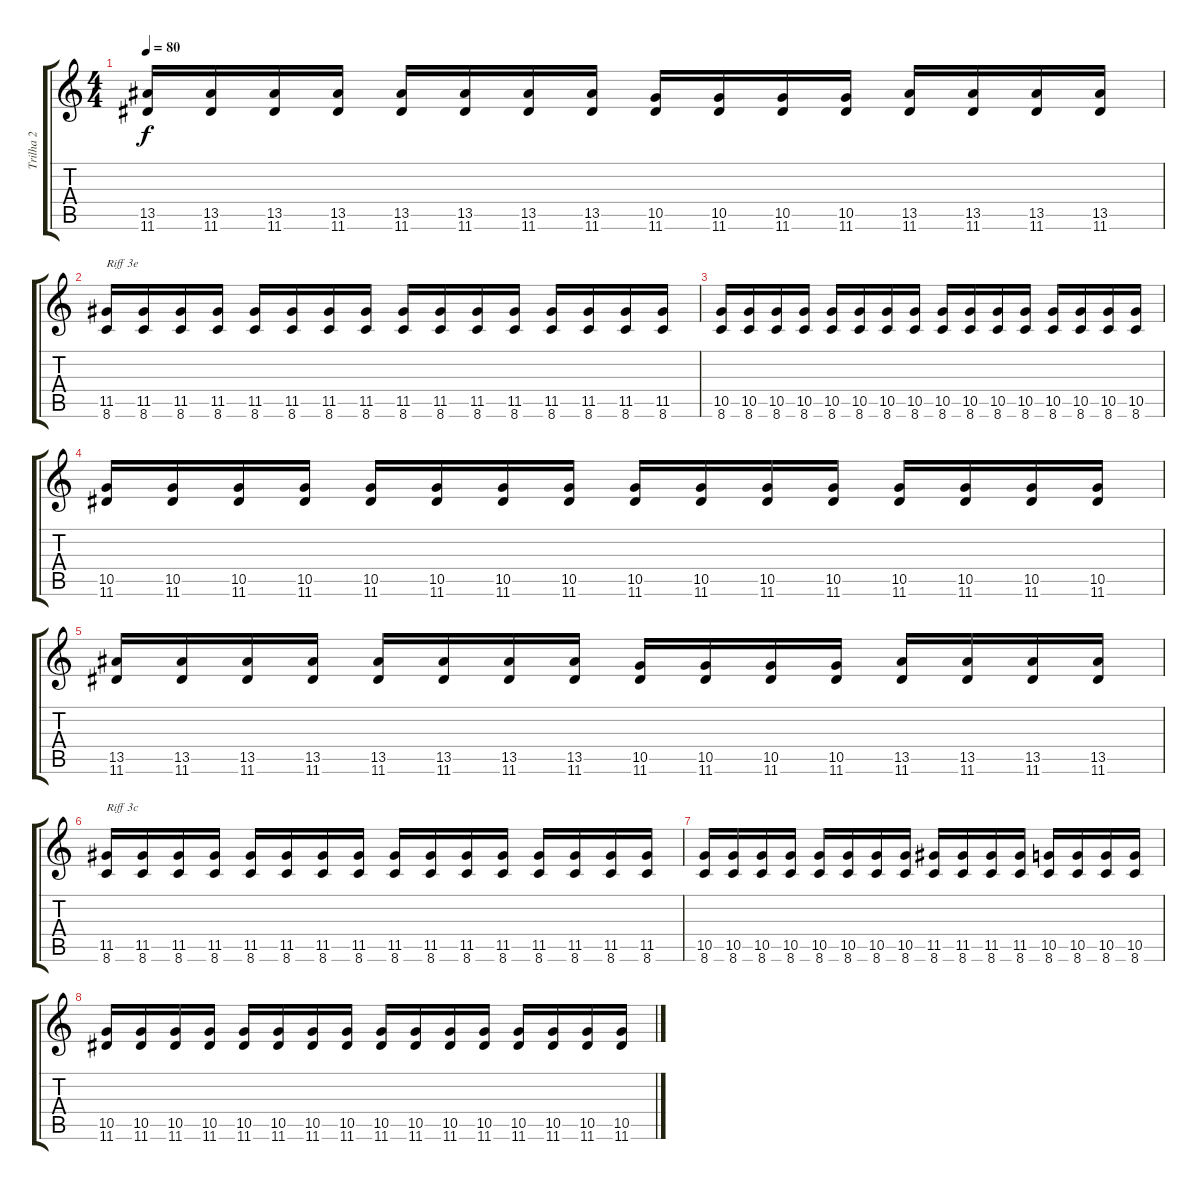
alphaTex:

\track ("Trilha 2" "Trilha 2") {instrument distortionguitar}
\staff {score tabs}
\tuning (E4 B3 G3 D3 A2 E2) {hide}
\ts (4 4)
\tempo 80
\clef g2
\ks c
(13.5 11.6).16{dy f} (13.5 11.6).16 (13.5 11.6).16 (13.5 11.6).16 (13.5 11.6).16 (13.5 11.6).16 (13.5 11.6).16 (13.5 11.6).16 (10.5 11.6).16 (10.5 11.6).16 (10.5 11.6).16 (10.5 11.6).16 (13.5 11.6).16 (13.5 11.6).16 (13.5 11.6).16 (13.5 11.6).16 |
(11.5 8.6).16{txt "Riff 3e"} (11.5 8.6).16 (11.5 8.6).16 (11.5 8.6).16 (11.5 8.6).16 (11.5 8.6).16 (11.5 8.6).16 (11.5 8.6).16 (11.5 8.6).16 (11.5 8.6).16 (11.5 8.6).16 (11.5 8.6).16 (11.5 8.6).16 (11.5 8.6).16 (11.5 8.6).16 (11.5 8.6).16 |
(10.5 8.6).16 (10.5 8.6).16 (10.5 8.6).16 (10.5 8.6).16 (10.5 8.6).16 (10.5 8.6).16 (10.5 8.6).16 (10.5 8.6).16 (10.5 8.6).16 (10.5 8.6).16 (10.5 8.6).16 (10.5 8.6).16 (10.5 8.6).16 (10.5 8.6).16 (10.5 8.6).16 (10.5 8.6).16 |
(10.5 11.6).16 (10.5 11.6).16 (10.5 11.6).16 (10.5 11.6).16 (10.5 11.6).16 (10.5 11.6).16 (10.5 11.6).16 (10.5 11.6).16 (10.5 11.6).16 (10.5 11.6).16 (10.5 11.6).16 (10.5 11.6).16 (10.5 11.6).16 (10.5 11.6).16 (10.5 11.6).16 (10.5 11.6).16 |
(13.5 11.6).16 (13.5 11.6).16 (13.5 11.6).16 (13.5 11.6).16 (13.5 11.6).16 (13.5 11.6).16 (13.5 11.6).16 (13.5 11.6).16 (10.5 11.6).16 (10.5 11.6).16 (10.5 11.6).16 (10.5 11.6).16 (13.5 11.6).16 (13.5 11.6).16 (13.5 11.6).16 (13.5 11.6).16 |
(11.5 8.6).16{txt "Riff 3c"} (11.5 8.6).16 (11.5 8.6).16 (11.5 8.6).16 (11.5 8.6).16 (11.5 8.6).16 (11.5 8.6).16 (11.5 8.6).16 (11.5 8.6).16 (11.5 8.6).16 (11.5 8.6).16 (11.5 8.6).16 (11.5 8.6).16 (11.5 8.6).16 (11.5 8.6).16 (11.5 8.6).16 |
(10.5 8.6).16 (10.5 8.6).16 (10.5 8.6).16 (10.5 8.6).16 (10.5 8.6).16 (10.5 8.6).16 (10.5 8.6).16 (10.5 8.6).16 (11.5 8.6).16 (11.5 8.6).16 (11.5 8.6).16 (11.5 8.6).16 (10.5 8.6).16 (10.5 8.6).16 (10.5 8.6).16 (10.5 8.6).16 |
(10.5 11.6).16 (10.5 11.6).16 (10.5 11.6).16 (10.5 11.6).16 (10.5 11.6).16 (10.5 11.6).16 (10.5 11.6).16 (10.5 11.6).16 (10.5 11.6).16 (10.5 11.6).16 (10.5 11.6).16 (10.5 11.6).16 (10.5 11.6).16 (10.5 11.6).16 (10.5 11.6).16 (10.5 11.6).16
